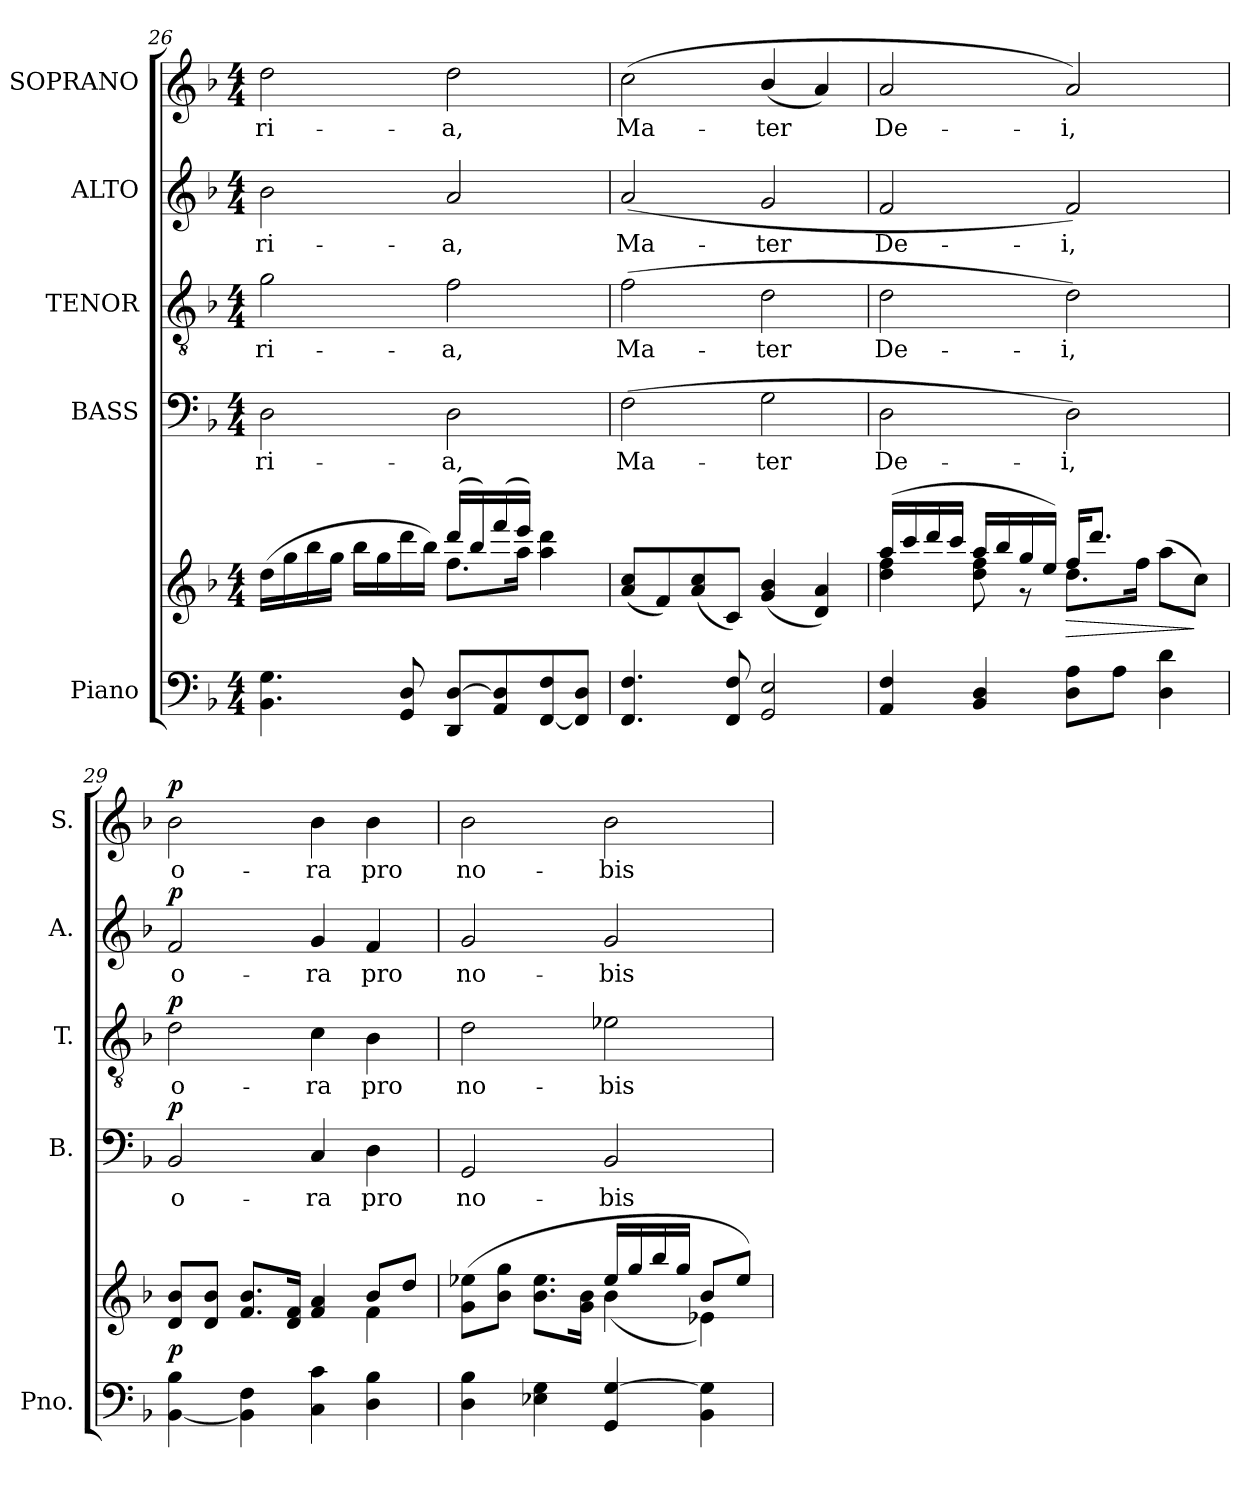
**kern	**kern	**dynam	**kern	**text	**dynam	**kern	**text	**dynam	**kern	**text	**dynam	**kern	**text	**dynam
*part5	*part5	*part5	*part4	*part4	*part4	*part3	*part3	*part3	*part2	*part2	*part2	*part1	*part1	*part1
*staff6	*staff5	*staff5/6	*staff4	*staff4	*staff4	*staff3	*staff3	*staff3	*staff2	*staff2	*staff2	*staff1	*staff1	*staff1
*I"Piano	*	*	*I"BASS	*	*	*I"TENOR	*	*	*I"ALTO	*	*	*I"SOPRANO	*	*
*I'Pno.	*	*	*I'B.	*	*	*I'T.	*	*	*I'A.	*	*	*I'S.	*	*
*clefF4	*clefG2	*	*clefF4	*	*	*clefGv2	*	*	*clefG2	*	*	*clefG2	*	*
*	*	*	*	*	*	*ITrd7c12	*	*	*	*	*	*	*	*
*k[b-]	*k[b-]	*	*k[b-]	*	*	*k[b-]	*	*	*k[b-]	*	*	*k[b-]	*	*
*F:	*F:	*	*F:	*	*	*F:	*	*	*F:	*	*	*F:	*	*
*M4/4	*M4/4	*	*M4/4	*	*	*M4/4	*	*	*M4/4	*	*	*M4/4	*	*
=26	=26	=26	=26	=26	=26	=26	=26	=26	=26	=26	=26	=26	=26	=26
*	*^	*	*	*	*	*	*	*	*	*	*	*	*	*
!	!	!	!	!	!LO:LY:b:color=#000000	!	!	!	!	!	!	!	!	!	!
!	!	!	!	!	!	!	!	!LO:LY:b:color=#000000	!	!	!	!	!	!	!
!	!	!	!	!	!	!	!	!	!	!	!LO:LY:b:color=#000000	!	!	!	!
!	!	!	!	!	!	!	!	!	!	!	!	!	!	!LO:LY:b:color=#000000	!
4.BB-i\ 4.Gi	(16ddi\LL	8ryy	.	2Di\	-ri-	.	2Gi\	-ri-	.	2b-i\	-ri-	.	2ddi\	-ri-	.
.	16ggi\	.	.	.	.	.	.	.	.	.	.	.	.	.	.
.	16bb-i\	8ryy	.	.	.	.	.	.	.	.	.	.	.	.	.
.	16ggi\JJ	.	.	.	.	.	.	.	.	.	.	.	.	.	.
.	16bb-i\LL	4ryy	.	.	.	.	.	.	.	.	.	.	.	.	.
.	16ggi\	.	.	.	.	.	.	.	.	.	.	.	.	.	.
8GGi/ 8Di	16dddi\	.	.	.	.	.	.	.	.	.	.	.	.	.	.
.	16bb-i\JJ)	.	.	.	.	.	.	.	.	.	.	.	.	.	.
!	!	!	!	!	!LO:LY:b:color=#000000	!	!	!	!	!	!	!	!	!	!
!	!	!	!	!	!	!	!	!LO:LY:b:color=#000000	!	!	!	!	!	!	!
!	!	!	!	!	!	!	!	!	!	!	!LO:LY:b:color=#000000	!	!	!	!
!	!	!	!	!	!	!	!	!	!	!	!	!	!	!LO:LY:b:color=#000000	!
8DDi/ [>8DiL	(16dddi/LL	8.ffi\L	.	2Di\	-a,	.	2Fi\	-a,	.	2ai/	-a,	.	2ddi\	-a,	.
.	16bb-i/)	.	.	.	.	.	.	.	.	.	.	.	.	.	.
8AAi/ 8Di]	(16fffi/	.	.	.	.	.	.	.	.	.	.	.	.	.	.
.	16eeei/JJ)	16aai\Jk	.	.	.	.	.	.	.	.	.	.	.	.	.
[<8FFi/ 8Fi	4aai\ 4dddi	4ryy	.	.	.	.	.	.	.	.	.	.	.	.	.
8FFi/] 8DiJ	.	.	.	.	.	.	.	.	.	.	.	.	.	.	.
*	*v	*v	*	*	*	*	*	*	*	*	*	*	*	*	*
=27	=27	=27	=27	=27	=27	=27	=27	=27	=27	=27	=27	=27	=27	=27
!	!	!	!	!LO:LY:b:color=#000000	!	!	!	!	!	!	!	!	!	!
!	!	!	!	!	!	!	!LO:LY:b:color=#000000	!	!	!	!	!	!	!
!	!	!	!	!	!	!	!	!	!	!LO:LY:b:color=#000000	!	!	!	!
!	!	!	!	!	!	!	!	!	!	!	!	!	!LO:LY:b:color=#000000	!
4.FFi/ 4.Fi	(8ai/ 8cciL	.	(2Fi\	Ma-	.	(2Fi\	Ma-	.	(2ai/	Ma-	.	(2cci\	Ma-	.
.	8fi/)	.	.	.	.	.	.	.	.	.	.	.	.	.
.	(8ai/ 8cci	.	.	.	.	.	.	.	.	.	.	.	.	.
8FFi/ 8Fi	8ci/J)	.	.	.	.	.	.	.	.	.	.	.	.	.
!	!	!	!	!LO:LY:b:color=#000000	!	!	!	!	!	!	!	!	!	!
!	!	!	!	!	!	!	!LO:LY:b:color=#000000	!	!	!	!	!	!	!
!	!	!	!	!	!	!	!	!	!	!LO:LY:b:color=#000000	!	!	!	!
!	!	!	!	!	!	!	!	!	!	!	!	!	!LO:LY:b:color=#000000	!
2GGi/ 2Ei	(4gi/ 4b-i	.	2Gi\	-ter	.	2Di\	-ter	.	2gi/	-ter	.	(4b-i/	-ter	.
.	4di/ 4ai)	.	.	.	.	.	.	.	.	.	.	4ai/)	.	.
!!LO:LB:g=z
=28	=28	=28	=28	=28	=28	=28	=28	=28	=28	=28	=28	=28	=28	=28
*	*^	*	*	*	*	*	*	*	*	*	*	*	*	*
!	!	!	!	!	!LO:LY:b:color=#000000	!	!	!	!	!	!	!	!	!	!
!	!	!	!	!	!	!	!	!LO:LY:b:color=#000000	!	!	!	!	!	!	!
!	!	!	!	!	!	!	!	!	!	!	!LO:LY:b:color=#000000	!	!	!	!
!	!	!	!	!	!	!	!	!	!	!	!	!	!	!LO:LY:b:color=#000000	!
4AAi/ 4Fi	(16aai/LL	4ddi\ 4ffi	.	2Di\	De-	.	2Di\	De-	.	2fi/	De-	.	2ai/	De-	.
.	16ccci/	.	.	.	.	.	.	.	.	.	.	.	.	.	.
.	16dddi/	.	.	.	.	.	.	.	.	.	.	.	.	.	.
.	16ccci/JJ	.	.	.	.	.	.	.	.	.	.	.	.	.	.
4BB-i/ 4Di	16aai/LL	8ddi\ 8ffi	.	.	.	.	.	.	.	.	.	.	.	.	.
.	16bb-i/	.	.	.	.	.	.	.	.	.	.	.	.	.	.
.	16ggi/	8r	.	.	.	.	.	.	.	.	.	.	.	.	.
.	16eei/JJ)	.	.	.	.	.	.	.	.	.	.	.	.	.	.
!	!	!	!LO:HP:b	!	!	!	!	!	!	!	!	!	!	!	!
!	!	!	!	!	!LO:LY:b:color=#000000	!	!	!	!	!	!	!	!	!	!
!	!	!	!	!	!	!	!	!LO:LY:b:color=#000000	!	!	!	!	!	!	!
!	!	!	!	!	!	!	!	!	!	!	!LO:LY:b:color=#000000	!	!	!	!
!	!	!	!	!	!	!	!	!	!	!	!	!	!	!LO:LY:b:color=#000000	!
8Di\ 8AiL	16ffi/KL	8.ddi\L	>	2Di\)	-i,	.	2Di\)	-i,	.	2fi/)	-i,	.	2ai/)	-i,	.
.	8.dddi/J	.	.	.	.	.	.	.	.	.	.	.	.	.	.
8Ai\J	.	.	.	.	.	.	.	.	.	.	.	.	.	.	.
.	.	16ffi\Jk	.	.	.	.	.	.	.	.	.	.	.	.	.
4Di\ 4di	(8aai\L	4ryy	.	.	.	.	.	.	.	.	.	.	.	.	.
.	8cci\J)	.	]	.	.	.	.	.	.	.	.	.	.	.	.
=29	=29	=29	=29	=29	=29	=29	=29	=29	=29	=29	=29	=29	=29	=29	=29
!	!	!	!	!	!LO:LY:b:color=#000000	!	!	!	!	!	!	!	!	!	!
!	!	!	!	!	!	!	!	!LO:LY:b:color=#000000	!	!	!	!	!	!	!
!	!	!	!	!	!	!	!	!	!	!	!LO:LY:b:color=#000000	!	!	!	!
!	!	!	!	!	!	!	!	!	!	!	!	!	!	!LO:LY:b:color=#000000	!
[<4BB-i\ 4B-i	8di/ 8b-iL	2ryy	p	2BB-i/	o-	p	2Di\	o-	p	2fi/	o-	p	2b-i\	o-	p
.	8di/ 8b-iJ	.	.	.	.	.	.	.	.	.	.	.	.	.	.
4BB-i\] 4Fi	8.fi/ 8.b-iL	.	.	.	.	.	.	.	.	.	.	.	.	.	.
.	16di/ 16fiJk	.	.	.	.	.	.	.	.	.	.	.	.	.	.
!	!	!	!	!	!LO:LY:b:color=#000000	!	!	!	!	!	!	!	!	!	!
!	!	!	!	!	!	!	!	!LO:LY:b:color=#000000	!	!	!	!	!	!	!
!	!	!	!	!	!	!	!	!	!	!	!LO:LY:b:color=#000000	!	!	!	!
!	!	!	!	!	!	!	!	!	!	!	!	!	!	!LO:LY:b:color=#000000	!
4Ci\ 4ci	4fi/ 4ai	4ryy	.	4Ci/	-ra	.	4Ci\	-ra	.	4gi/	-ra	.	4b-i\	-ra	.
!	!	!	!	!	!LO:LY:b:color=#000000	!	!	!	!	!	!	!	!	!	!
!	!	!	!	!	!	!	!	!LO:LY:b:color=#000000	!	!	!	!	!	!	!
!	!	!	!	!	!	!	!	!	!	!	!LO:LY:b:color=#000000	!	!	!	!
!	!	!	!	!	!	!	!	!	!	!	!	!	!	!LO:LY:b:color=#000000	!
4Di\ 4B-i	8b-i/L	4fi\	.	4Di\	pro	.	4BB-i\	pro	.	4fi/	pro	.	4b-i\	pro	.
.	8ddi/J	.	.	.	.	.	.	.	.	.	.	.	.	.	.
=30	=30	=30	=30	=30	=30	=30	=30	=30	=30	=30	=30	=30	=30	=30	=30
!	!	!	!	!	!LO:LY:b:color=#000000	!	!	!	!	!	!	!	!	!	!
!	!	!	!	!	!	!	!	!LO:LY:b:color=#000000	!	!	!	!	!	!	!
!	!	!	!	!	!	!	!	!	!	!	!LO:LY:b:color=#000000	!	!	!	!
!	!	!	!	!	!	!	!	!	!	!	!	!	!	!LO:LY:b:color=#000000	!
4Di\ 4B-i	(8gi\ 8ee-XiL	2ryy	.	2GGi/	no-	.	2Di\	no-	.	2gi/	no-	.	2b-i\	no-	.
.	8b-i\ 8ggiJ	.	.	.	.	.	.	.	.	.	.	.	.	.	.
4E-Xi\ 4Gi	8.b-i\ 8.ee-iL	.	.	.	.	.	.	.	.	.	.	.	.	.	.
.	16gi\ 16b-iJk	.	.	.	.	.	.	.	.	.	.	.	.	.	.
!	!	!	!	!	!LO:LY:b:color=#000000	!	!	!	!	!	!	!	!	!	!
!	!	!	!	!	!	!	!	!LO:LY:b:color=#000000	!	!	!	!	!	!	!
!	!	!	!	!	!	!	!	!	!	!	!LO:LY:b:color=#000000	!	!	!	!
!	!	!	!	!	!	!	!	!	!	!	!	!	!	!LO:LY:b:color=#000000	!
4GGi/ [>4Gi	16ee-i/LL	(4b-i\	.	2BB-i/	-bis	.	2E-Xi\	-bis	.	2gi/	-bis	.	2b-i\	-bis	.
.	16ggi/	.	.	.	.	.	.	.	.	.	.	.	.	.	.
.	16bb-i/	.	.	.	.	.	.	.	.	.	.	.	.	.	.
.	16ggi/JJ	.	.	.	.	.	.	.	.	.	.	.	.	.	.
4BB-i\ 4Gi]	8b-i/L	4e-Xi\)	.	.	.	.	.	.	.	.	.	.	.	.	.
.	8ee-i/J)	.	.	.	.	.	.	.	.	.	.	.	.	.	.
*	*v	*v	*	*	*	*	*	*	*	*	*	*	*	*	*
=	=	=	=	=	=	=	=	=	=	=	=	=	=	=
*-	*-	*-	*-	*-	*-	*-	*-	*-	*-	*-	*-	*-	*-	*-
